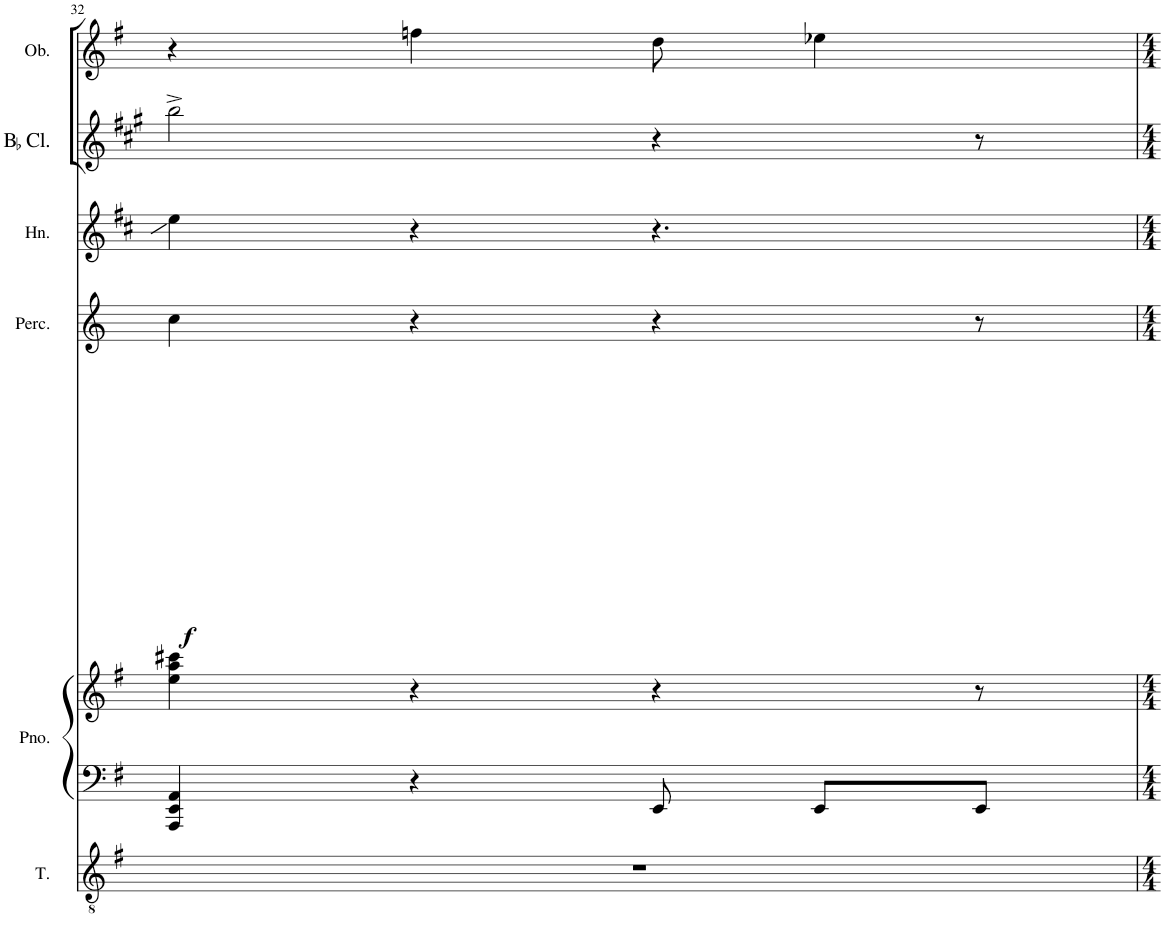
**kern	**kern	**kern	**kern	**dynam	**kern	**kern	**kern
*part6	*part5	*part5	*part4	*part4	*part3	*part2	*part1
*staff7	*staff6	*staff5	*staff4	*staff4	*staff3	*staff2	*staff1
*I"Tenor	*I"Piano	*	*I"Percussion	*	*I"Horn	*I"BaccidentalFlat Clarinet	*I"Oboe
*I'T.	*I'Pno.	*	*I'Perc.	*	*I'Hn.	*I'BaccidentalFlat Cl.	*I'Ob.
!!LO:PB:g=z
*clefGv2	*clefF4	*clefG2	*clefG2	*	*clefG2	*clefG2	*clefG2
*	*	*	*	*	*Trd4c7	*Trd1c2	*
*k[f#]	*k[f#]	*k[f#]	*k[]	*	*k[f#c#]	*k[f#c#g#]	*k[f#]
*M7/8	*M7/8	*M7/8	*M7/8	*	*M7/8	*M7/8	*M4/4
=32	=32	=32	=32	=32	=32	=32	=32
!	!	!	!	!LO:DY:b	!	!	!
2..r	4AAA/ 4EE/ 4AA/	4ee\ 4aa\ 4ccc#X\	4cc\	f	4ee\	2bb^\	4r
.	4r	4r	4r	.	4r	.	4ffn\
.	8EE/	4r	4r	.	4.r	4r	8dd\
.	8EE/L	.	.	.	.	.	4ee-X\
.	8EE/J	8r	8r	.	.	8r	.
=	=	=	=	=	=	=	=
*-	*-	*-	*-	*-	*-	*-	*-
